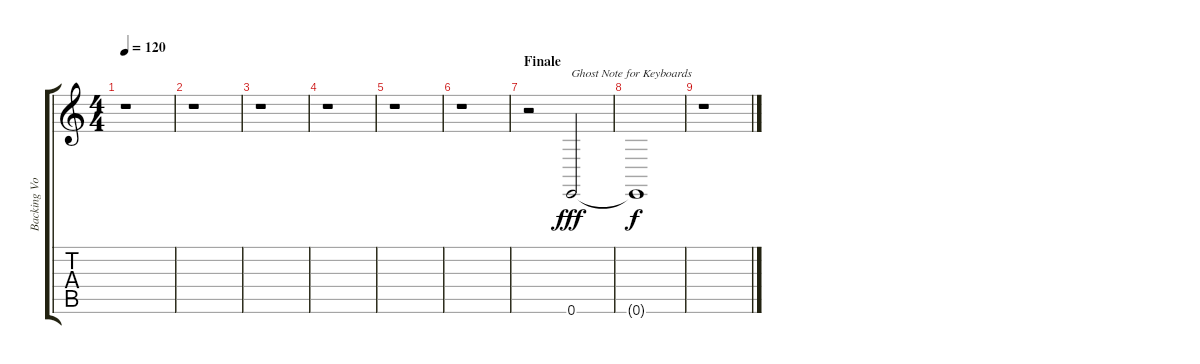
\track ("Backing Vocals" "Backing Vo") {instrument choiraahs}
\staff {score tabs}
\tuning (E4 B3 G3 D3 A2 E2) {hide}
\ts (4 4)
\tempo 120
\clef g2
\ks c
r.1{dy mp} |
r.1 |
r.1 |
r.1 |
r.1 |
r.1 |
\section ("" "Finale")
r.2 0.6.2{txt "Ghost Note for Keyboards" dy fff instrument gunshot} |
0.6{t}.1{dy f} |
r.1
